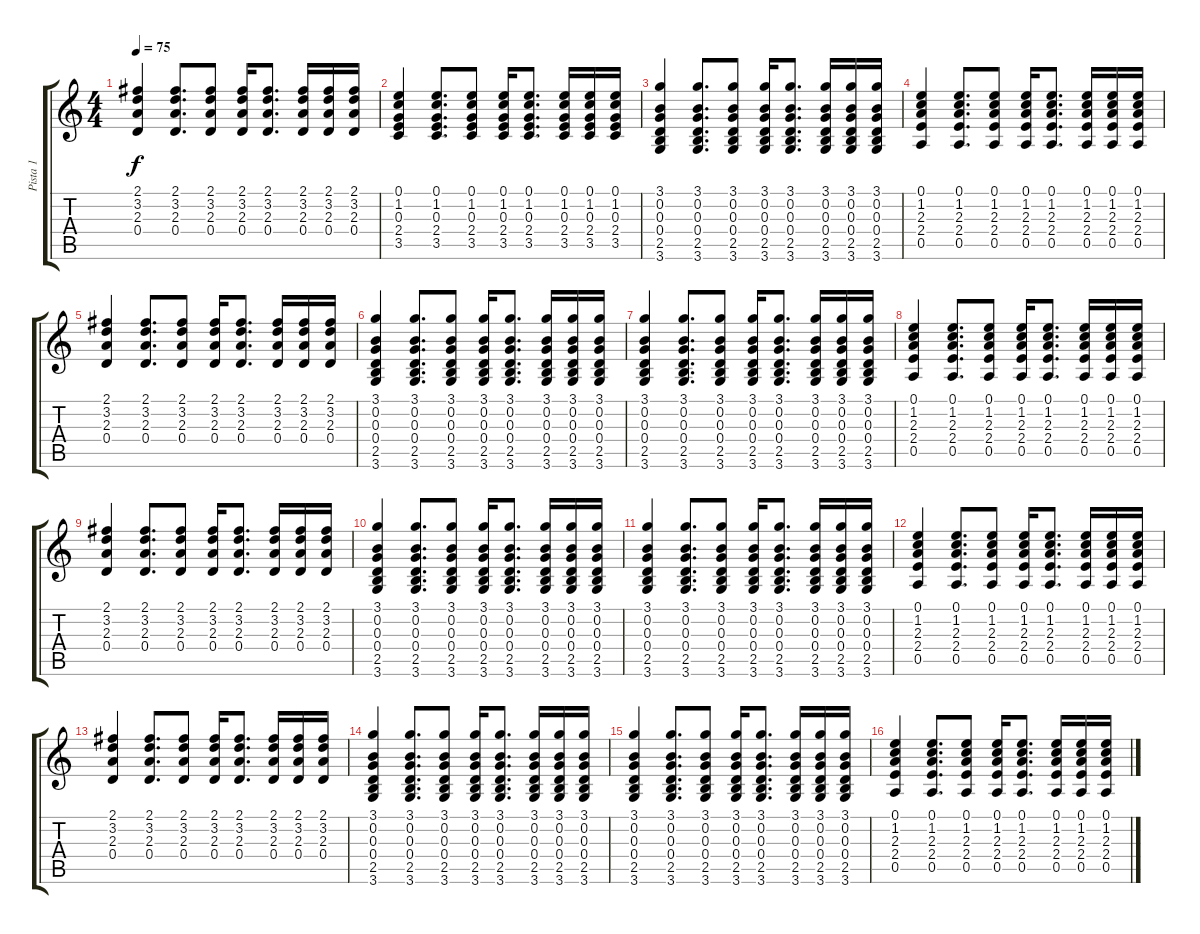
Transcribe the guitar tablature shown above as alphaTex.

\track ("Pista 1" "Pista 1") {instrument acousticguitarsteel}
\staff {score tabs}
\tuning (E4 B3 G3 D3 A2 E2) {hide}
\ts (4 4)
\tempo 75
\clef g2
\ks c
(2.1 3.2 2.3 0.4).4{dy f} (2.1 3.2 2.3 0.4).8{d} (2.1 3.2 2.3 0.4).8 (2.1 3.2 2.3 0.4).16 (2.1 3.2 2.3 0.4).8{d} (2.1 3.2 2.3 0.4).16 (2.1 3.2 2.3 0.4).16 (2.1 3.2 2.3 0.4).16 |
(0.1 1.2 0.3 2.4 3.5).4 (0.1 1.2 0.3 2.4 3.5).8{d} (0.1 1.2 0.3 2.4 3.5).8 (0.1 1.2 0.3 2.4 3.5).16 (0.1 1.2 0.3 2.4 3.5).8{d} (0.1 1.2 0.3 2.4 3.5).16 (0.1 1.2 0.3 2.4 3.5).16 (0.1 1.2 0.3 2.4 3.5).16 |
(3.1 0.2 0.3 0.4 2.5 3.6).4 (3.1 0.2 0.3 0.4 2.5 3.6).8{d} (3.1 0.2 0.3 0.4 2.5 3.6).8 (3.1 0.2 0.3 0.4 2.5 3.6).16 (3.1 0.2 0.3 0.4 2.5 3.6).8{d} (3.1 0.2 0.3 0.4 2.5 3.6).16 (3.1 0.2 0.3 0.4 2.5 3.6).16 (3.1 0.2 0.3 0.4 2.5 3.6).16 |
(0.1 1.2 2.3 2.4 0.5).4 (0.1 1.2 2.3 2.4 0.5).8{d} (0.1 1.2 2.3 2.4 0.5).8 (0.1 1.2 2.3 2.4 0.5).16 (0.1 1.2 2.3 2.4 0.5).8{d} (0.1 1.2 2.3 2.4 0.5).16 (0.1 1.2 2.3 2.4 0.5).16 (0.1 1.2 2.3 2.4 0.5).16 |
(2.1 3.2 2.3 0.4).4 (2.1 3.2 2.3 0.4).8{d} (2.1 3.2 2.3 0.4).8 (2.1 3.2 2.3 0.4).16 (2.1 3.2 2.3 0.4).8{d} (2.1 3.2 2.3 0.4).16 (2.1 3.2 2.3 0.4).16 (2.1 3.2 2.3 0.4).16 |
(3.1 0.2 0.3 0.4 2.5 3.6).4 (3.1 0.2 0.3 0.4 2.5 3.6).8{d} (3.1 0.2 0.3 0.4 2.5 3.6).8 (3.1 0.2 0.3 0.4 2.5 3.6).16 (3.1 0.2 0.3 0.4 2.5 3.6).8{d} (3.1 0.2 0.3 0.4 2.5 3.6).16 (3.1 0.2 0.3 0.4 2.5 3.6).16 (3.1 0.2 0.3 0.4 2.5 3.6).16 |
(3.1 0.2 0.3 0.4 2.5 3.6).4 (3.1 0.2 0.3 0.4 2.5 3.6).8{d} (3.1 0.2 0.3 0.4 2.5 3.6).8 (3.1 0.2 0.3 0.4 2.5 3.6).16 (3.1 0.2 0.3 0.4 2.5 3.6).8{d} (3.1 0.2 0.3 0.4 2.5 3.6).16 (3.1 0.2 0.3 0.4 2.5 3.6).16 (3.1 0.2 0.3 0.4 2.5 3.6).16 |
(0.1 1.2 2.3 2.4 0.5).4 (0.1 1.2 2.3 2.4 0.5).8{d} (0.1 1.2 2.3 2.4 0.5).8 (0.1 1.2 2.3 2.4 0.5).16 (0.1 1.2 2.3 2.4 0.5).8{d} (0.1 1.2 2.3 2.4 0.5).16 (0.1 1.2 2.3 2.4 0.5).16 (0.1 1.2 2.3 2.4 0.5).16 |
(2.1 3.2 2.3 0.4).4 (2.1 3.2 2.3 0.4).8{d} (2.1 3.2 2.3 0.4).8 (2.1 3.2 2.3 0.4).16 (2.1 3.2 2.3 0.4).8{d} (2.1 3.2 2.3 0.4).16 (2.1 3.2 2.3 0.4).16 (2.1 3.2 2.3 0.4).16 |
(3.1 0.2 0.3 0.4 2.5 3.6).4 (3.1 0.2 0.3 0.4 2.5 3.6).8{d} (3.1 0.2 0.3 0.4 2.5 3.6).8 (3.1 0.2 0.3 0.4 2.5 3.6).16 (3.1 0.2 0.3 0.4 2.5 3.6).8{d} (3.1 0.2 0.3 0.4 2.5 3.6).16 (3.1 0.2 0.3 0.4 2.5 3.6).16 (3.1 0.2 0.3 0.4 2.5 3.6).16 |
(3.1 0.2 0.3 0.4 2.5 3.6).4 (3.1 0.2 0.3 0.4 2.5 3.6).8{d} (3.1 0.2 0.3 0.4 2.5 3.6).8 (3.1 0.2 0.3 0.4 2.5 3.6).16 (3.1 0.2 0.3 0.4 2.5 3.6).8{d} (3.1 0.2 0.3 0.4 2.5 3.6).16 (3.1 0.2 0.3 0.4 2.5 3.6).16 (3.1 0.2 0.3 0.4 2.5 3.6).16 |
(0.1 1.2 2.3 2.4 0.5).4 (0.1 1.2 2.3 2.4 0.5).8{d} (0.1 1.2 2.3 2.4 0.5).8 (0.1 1.2 2.3 2.4 0.5).16 (0.1 1.2 2.3 2.4 0.5).8{d} (0.1 1.2 2.3 2.4 0.5).16 (0.1 1.2 2.3 2.4 0.5).16 (0.1 1.2 2.3 2.4 0.5).16 |
(2.1 3.2 2.3 0.4).4 (2.1 3.2 2.3 0.4).8{d} (2.1 3.2 2.3 0.4).8 (2.1 3.2 2.3 0.4).16 (2.1 3.2 2.3 0.4).8{d} (2.1 3.2 2.3 0.4).16 (2.1 3.2 2.3 0.4).16 (2.1 3.2 2.3 0.4).16 |
(3.1 0.2 0.3 0.4 2.5 3.6).4 (3.1 0.2 0.3 0.4 2.5 3.6).8{d} (3.1 0.2 0.3 0.4 2.5 3.6).8 (3.1 0.2 0.3 0.4 2.5 3.6).16 (3.1 0.2 0.3 0.4 2.5 3.6).8{d} (3.1 0.2 0.3 0.4 2.5 3.6).16 (3.1 0.2 0.3 0.4 2.5 3.6).16 (3.1 0.2 0.3 0.4 2.5 3.6).16 |
(3.1 0.2 0.3 0.4 2.5 3.6).4 (3.1 0.2 0.3 0.4 2.5 3.6).8{d} (3.1 0.2 0.3 0.4 2.5 3.6).8 (3.1 0.2 0.3 0.4 2.5 3.6).16 (3.1 0.2 0.3 0.4 2.5 3.6).8{d} (3.1 0.2 0.3 0.4 2.5 3.6).16 (3.1 0.2 0.3 0.4 2.5 3.6).16 (3.1 0.2 0.3 0.4 2.5 3.6).16 |
(0.1 1.2 2.3 2.4 0.5).4 (0.1 1.2 2.3 2.4 0.5).8{d} (0.1 1.2 2.3 2.4 0.5).8 (0.1 1.2 2.3 2.4 0.5).16 (0.1 1.2 2.3 2.4 0.5).8{d} (0.1 1.2 2.3 2.4 0.5).16 (0.1 1.2 2.3 2.4 0.5).16 (0.1 1.2 2.3 2.4 0.5).16
